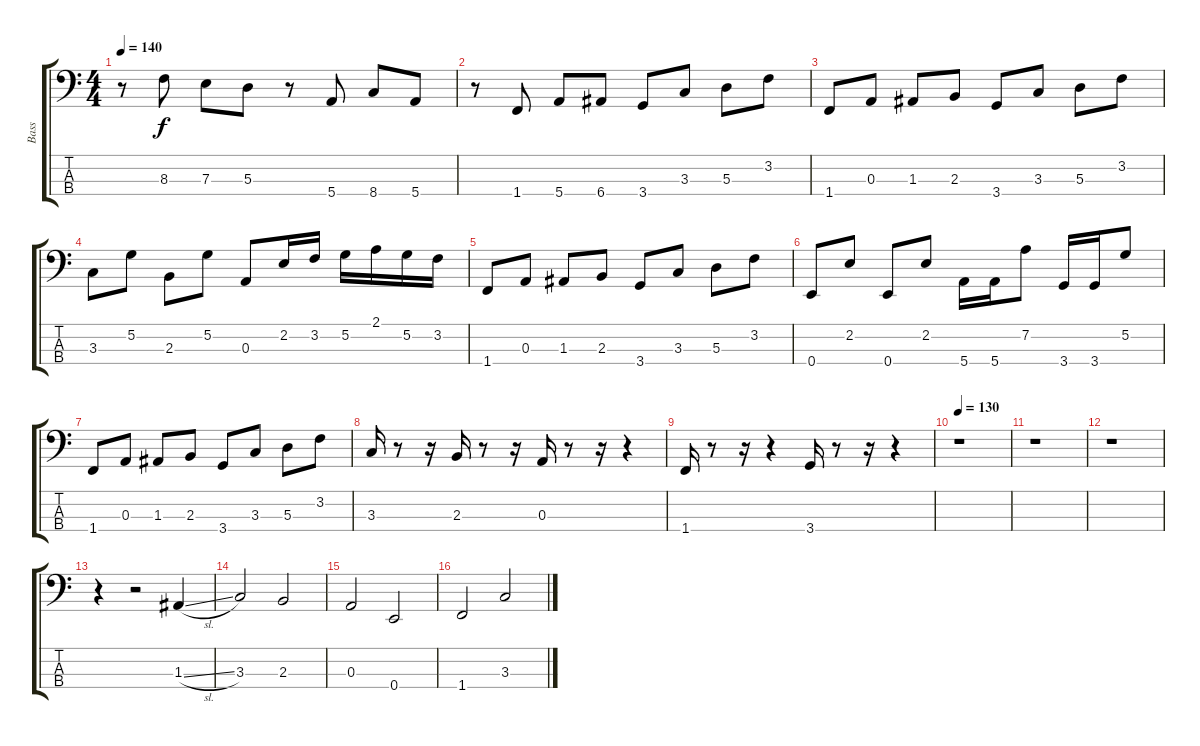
\track ("Bass" "Bass") {instrument electricbassfinger}
\staff {score tabs}
\tuning (G2 D2 A1 E1) {hide}
\ts (4 4)
\tempo 140
\clef f4
\ks c
r.8{dy f} 8.3.8 7.3.8 5.3.8 r.8 5.4.8 8.4.8 5.4.8 |
r.8 1.4.8 5.4.8 6.4.8 3.4.8 3.3.8 5.3.8 3.2.8 |
1.4.8 0.3.8 1.3.8 2.3.8 3.4.8 3.3.8 5.3.8 3.2.8 |
3.3.8 5.2.8 2.3.8 5.2.8 0.3.8 2.2.16 3.2.16 5.2.16 2.1.16 5.2.16 3.2.16 |
1.4.8 0.3.8 1.3.8 2.3.8 3.4.8 3.3.8 5.3.8 3.2.8 |
0.4.8 2.2.8 0.4.8 2.2.8 5.4.16 5.4.16 7.2.8 3.4.16 3.4.16 5.2.8 |
1.4.8 0.3.8 1.3.8 2.3.8 3.4.8 3.3.8 5.3.8 3.2.8 |
3.3.16 r.8 r.16 2.3.16 r.8 r.16 0.3.16 r.8 r.16 r.4 |
1.4.16 r.8 r.16 r.4 3.4.16 r.8 r.16 r.4 |
\tempo 130
r.1 |
r.1 |
r.1 |
r.4 r.2 1.3{sl}.4 |
3.3.2 2.3.2 |
0.3.2 0.4.2 |
1.4.2 3.3.2
